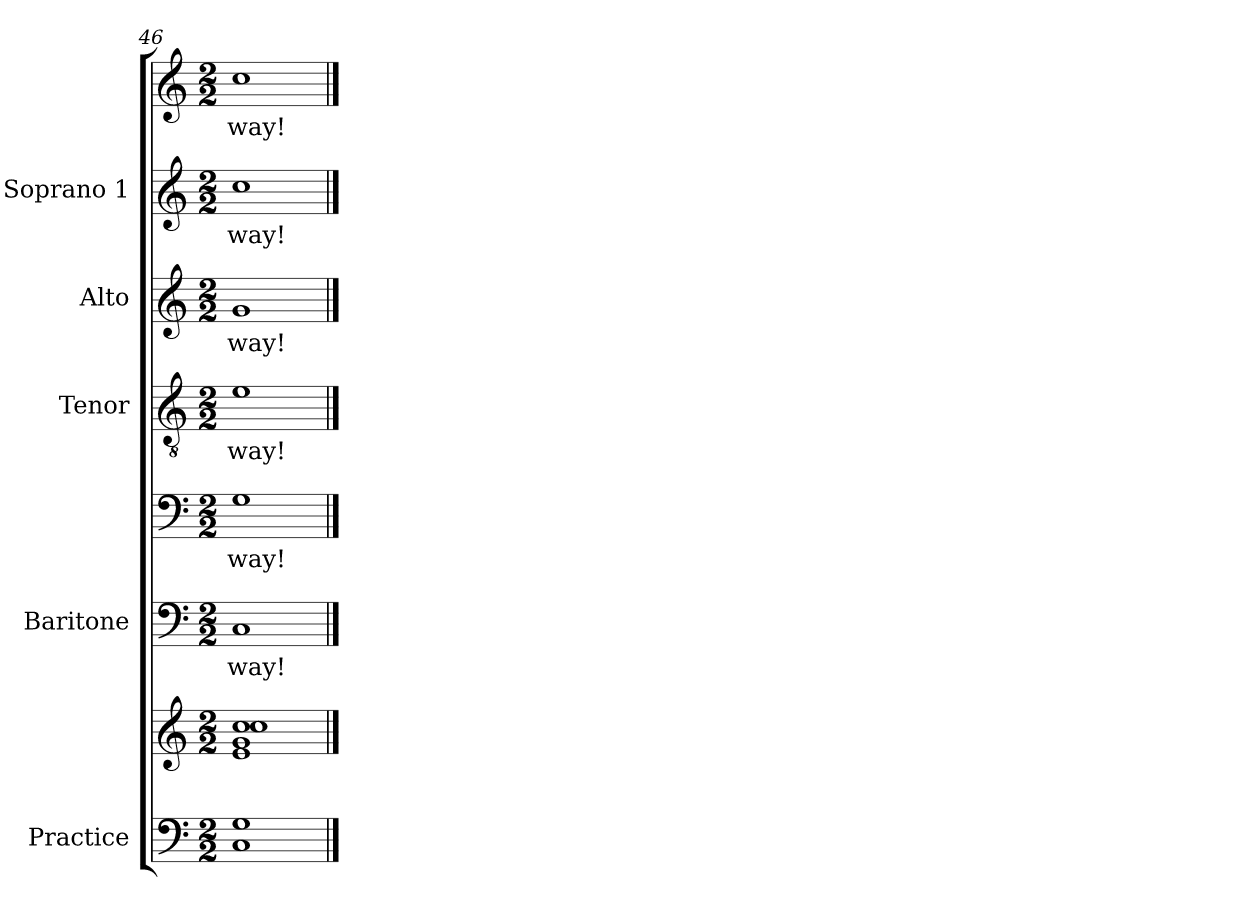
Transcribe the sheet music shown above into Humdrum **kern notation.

**kern	**kern	**kern	**text	**kern	**text	**kern	**text	**kern	**text	**kern	**text	**kern	**text
*part5	*part5	*part4	*part4	*part4	*part4	*part3	*part3	*part2	*part2	*part1	*part1	*part1	*part1
*staff8	*staff7	*staff6	*staff6	*staff5	*staff5	*staff4	*staff4	*staff3	*staff3	*staff2	*staff2	*staff1	*staff1
*I"Practice	*	*I"Baritone	*	*	*	*I"Tenor	*	*I"Alto	*	*I"Soprano 1	*	*	*
*	*	*I'B	*	*	*	*I'T	*	*I'A	*	*I'S	*	*	*
*clefF4	*clefG2	*clefF4	*	*clefF4	*	*clefGv2	*	*clefG2	*	*clefG2	*	*clefG2	*
*k[]	*k[]	*k[]	*	*k[]	*	*k[]	*	*k[]	*	*k[]	*	*k[]	*
*C:	*C:	*C:	*	*C:	*	*C:	*	*C:	*	*C:	*	*C:	*
*M2/2	*M2/2	*M2/2	*	*M2/2	*	*M2/2	*	*M2/2	*	*M2/2	*	*M2/2	*
=46	=46	=46	=46	=46	=46	=46	=46	=46	=46	=46	=46	=46	=46
*^	*^	*	*	*	*	*	*	*	*	*	*	*	*
*	*	*	*^	*	*	*	*	*	*	*	*	*	*	*	*
*	*	*	*	*^	*	*	*	*	*	*	*	*	*	*	*	*
!	!	!	!	!	!	!	!LO:LY:b	!	!LO:LY:b	!	!LO:LY:b	!	!LO:LY:b	!	!LO:LY:b	!	!LO:LY:b
1G	1C	1cc	1cc	1g	1e	1C	way!	1G	way!	1e	-way!	1g	-way!	1cc	way!	1cc	-way!
*v	*v	*	*	*	*	*	*	*	*	*	*	*	*	*	*	*	*
*	*v	*v	*v	*v	*	*	*	*	*	*	*	*	*	*	*	*
==	==	==	==	==	==	==	==	==	==	==	==	==	==
*-	*-	*-	*-	*-	*-	*-	*-	*-	*-	*-	*-	*-	*-
